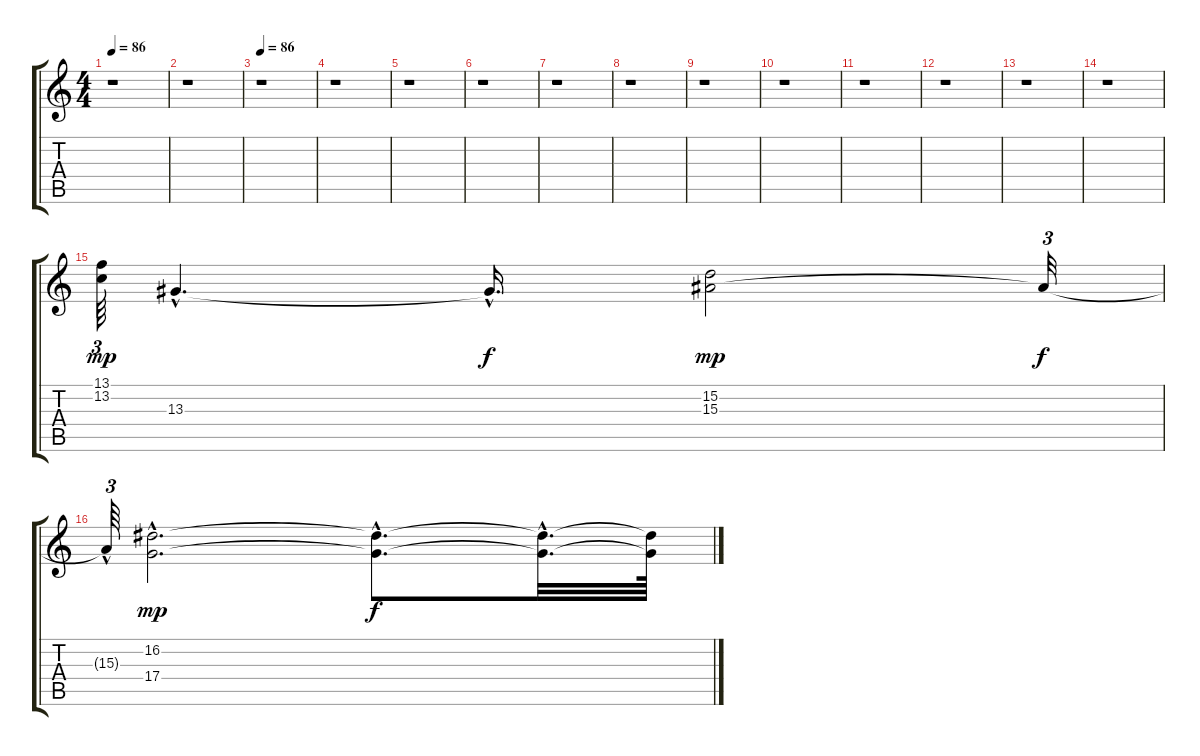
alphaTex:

\track "" {instrument stringensemble2}
\staff {score tabs}
\tuning (E4 B3 G3 D3 A2 E2) {hide}
\ts (4 4)
\tempo 86
\clef g2
\ks c
r.1{dy mp instrument stringensemble2} |
r.1 |
\tempo 86
r.1 |
r.1 |
r.1 |
r.1 |
r.1 |
r.1 |
r.1 |
r.1 |
r.1 |
r.1 |
r.1 |
r.1 |
(13.1 13.2).64{tu (3 2)} 13.3{hac}.4{d} 13.3{hac t}.16{d dy f} (15.2 15.3).2{dy mp} 15.3{t}.32{tu (3 2) dy f} |
15.3{hac t}.64{tu (3 2)} (16.2{hac} 17.4{hac}).2{d dy mp} (16.2{hac t} 17.4{hac t}).8{d dy f} (16.2{hac t} 17.4{hac t}).32{d} (16.2{t} 17.4{t}).64
